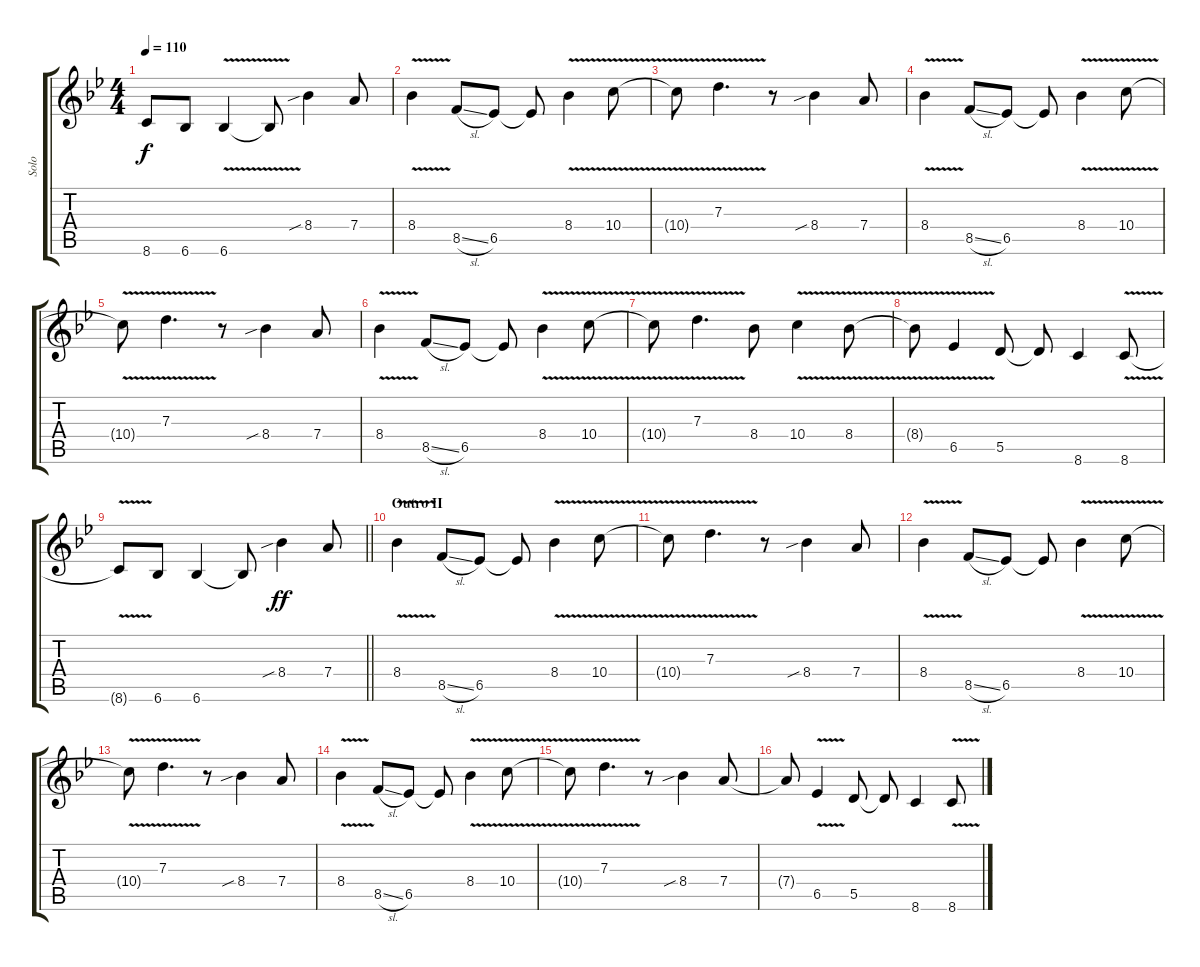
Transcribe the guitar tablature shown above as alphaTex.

\track ("Solo" "Solo") {instrument acousticguitarsteel}
\staff {score tabs}
\tuning (E4 B3 G3 D3 A2 E2) {hide}
\ts (4 4)
\tempo 110
\clef g2
\ks gminor
8.6{t}.8{dy f} 6.6.8 6.6{v}.4 6.6{t}.8 8.4{sib}.4 7.4.8 |
8.4{v}.4 8.5{sl}.8 6.5.8 6.5{t}.8 8.4{v}.4 10.4{v}.8 |
10.4{t}.8 7.3{v}.4{d} r.8 8.4{sib}.4 7.4.8 |
8.4{v}.4 8.5{sl}.8 6.5.8 6.5{t}.8 8.4{v}.4 10.4{v}.8 |
10.4{t}.8 7.3{v}.4{d} r.8 8.4{sib}.4 7.4.8 |
8.4{v}.4 8.5{sl}.8 6.5.8 6.5{t}.8 8.4{v}.4 10.4{v}.8 |
10.4{t}.8 7.3{v}.4{d} 8.4.8 10.4{v}.4 8.4{v}.8 |
8.4{t}.8 6.5{v}.4 5.5.8 5.5{t}.8 8.6.4 8.6{v}.8 |
\barLineRight lightlight
8.6{t}.8 6.6.8 6.6.4 6.6{t}.8 8.4{sib}.4{dy ff} 7.4.8 |
\section ("" "Outro II")
8.4{v}.4 8.5{sl}.8 6.5.8 6.5{t}.8 8.4{v}.4 10.4{v}.8 |
10.4{t}.8 7.3{v}.4{d} r.8 8.4{sib}.4 7.4.8 |
8.4{v}.4 8.5{sl}.8 6.5.8 6.5{t}.8 8.4{v}.4 10.4{v}.8 |
10.4{t}.8 7.3{v}.4{d} r.8 8.4{sib}.4 7.4.8 |
8.4{v}.4 8.5{sl}.8 6.5.8 6.5{t}.8 8.4{v}.4 10.4{v}.8 |
10.4{t}.8 7.3{v}.4{d} r.8 8.4{sib}.4 7.4.8 |
7.4{t}.8 6.5{v}.4 5.5.8 5.5{t}.8 8.6.4 8.6{v}.8
